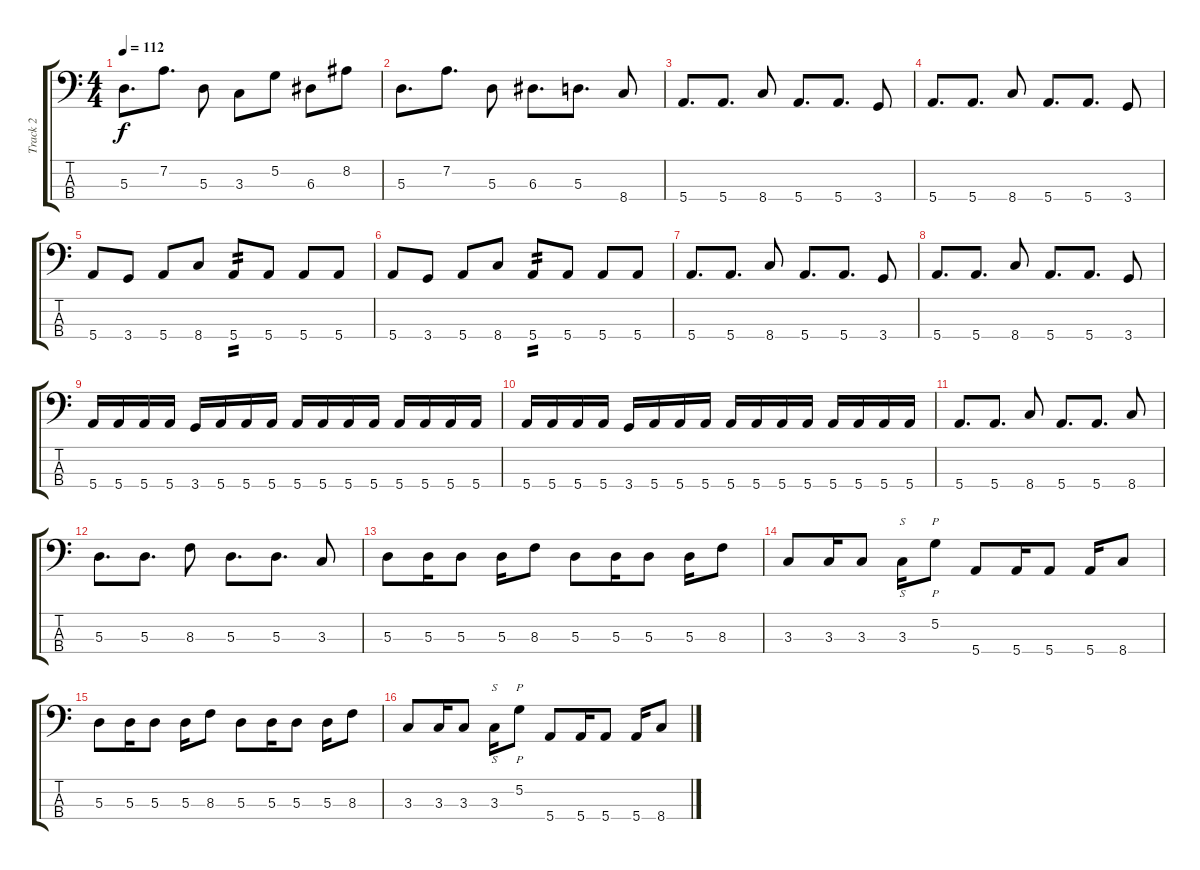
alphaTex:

\track ("Track 2" "Track 2") {instrument electricbassfinger}
\staff {score tabs}
\tuning (G2 D2 A1 E1) {hide}
\ts (4 4)
\tempo 112
\clef f4
\ks c
5.3.8{d dy f} 7.2.8{d} 5.3.8 3.3.8 5.2.8 6.3.8 8.2.8 |
5.3.8{d} 7.2.8{d} 5.3.8 6.3.8{d} 5.3.8{d} 8.4.8 |
5.4.8{d} 5.4.8{d} 8.4.8 5.4.8{d} 5.4.8{d} 3.4.8 |
5.4.8{d} 5.4.8{d} 8.4.8 5.4.8{d} 5.4.8{d} 3.4.8 |
5.4.8 3.4.8 5.4.8 8.4.8 5.4.8{tp 2} 5.4.8 5.4.8 5.4.8 |
5.4.8 3.4.8 5.4.8 8.4.8 5.4.8{tp 2} 5.4.8 5.4.8 5.4.8 |
5.4.8{d} 5.4.8{d} 8.4.8 5.4.8{d} 5.4.8{d} 3.4.8 |
5.4.8{d} 5.4.8{d} 8.4.8 5.4.8{d} 5.4.8{d} 3.4.8 |
5.4.16 5.4.16 5.4.16 5.4.16 3.4.16 5.4.16 5.4.16 5.4.16 5.4.16 5.4.16 5.4.16 5.4.16 5.4.16 5.4.16 5.4.16 5.4.16 |
5.4.16 5.4.16 5.4.16 5.4.16 3.4.16 5.4.16 5.4.16 5.4.16 5.4.16 5.4.16 5.4.16 5.4.16 5.4.16 5.4.16 5.4.16 5.4.16 |
5.4.8{d} 5.4.8{d} 8.4.8 5.4.8{d} 5.4.8{d} 8.4.8 |
5.3.8{d} 5.3.8{d} 8.3.8 5.3.8{d} 5.3.8{d} 3.3.8 |
5.3.8 5.3.16 5.3.8 5.3.16 8.3.8 5.3.8 5.3.16 5.3.8 5.3.16 8.3.8 |
3.3.8 3.3.16 3.3.8 3.3.16{s} 5.2.8{p} 5.4.8 5.4.16 5.4.8 5.4.16 8.4.8 |
5.3.8 5.3.16 5.3.8 5.3.16 8.3.8 5.3.8 5.3.16 5.3.8 5.3.16 8.3.8 |
3.3.8 3.3.16 3.3.8 3.3.16{s} 5.2.8{p} 5.4.8 5.4.16 5.4.8 5.4.16 8.4.8
